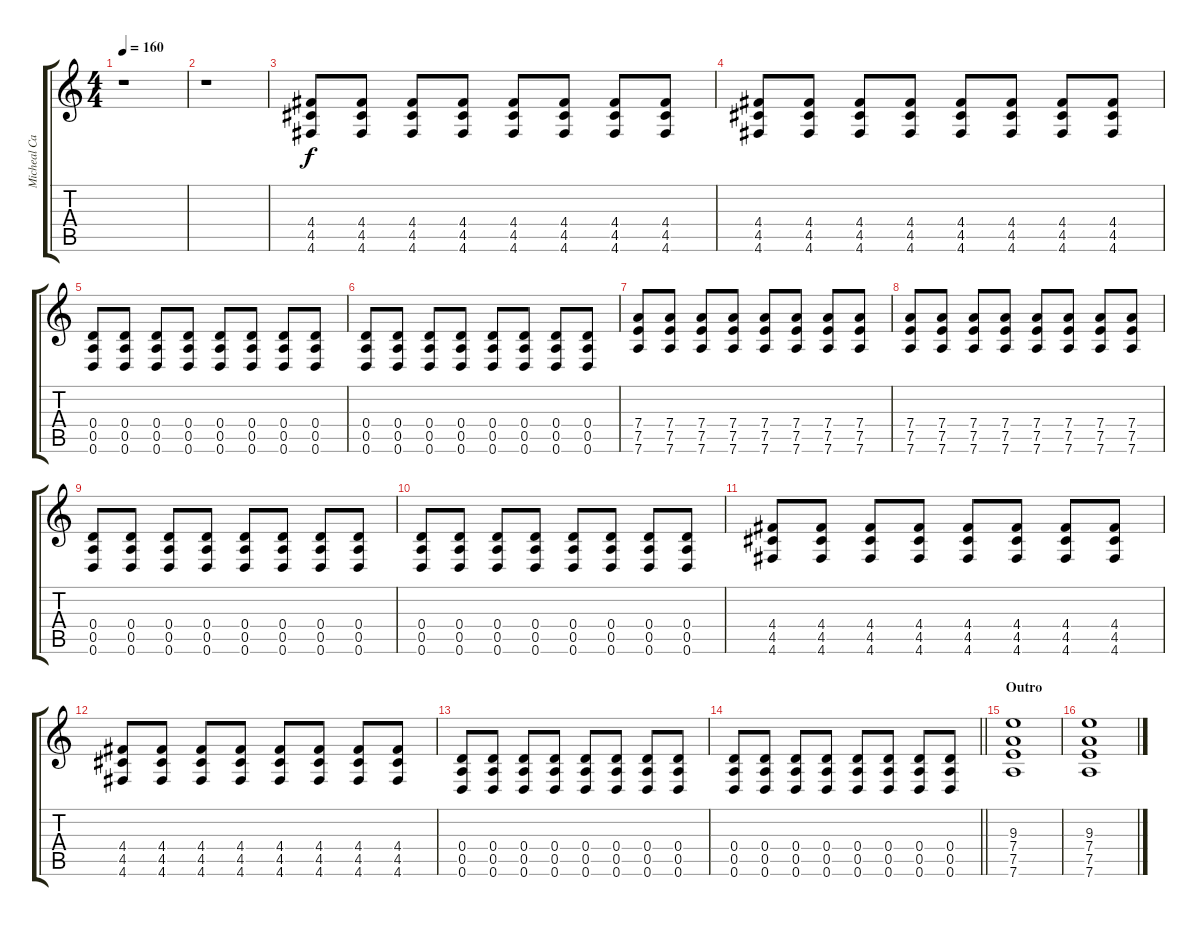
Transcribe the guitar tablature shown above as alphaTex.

\track ("Micheal Carden (Rythmn Guitar)" "Micheal Ca") {instrument overdrivenguitar}
\staff {score tabs}
\tuning (E4 B3 G3 D3 A2 D2) {hide}
\ts (4 4)
\tempo 160
\clef g2
\ks c
r.1{dy f} |
r.1 |
(4.4 4.5 4.6).8{volume 13} (4.4 4.5 4.6).8 (4.4 4.5 4.6).8 (4.4 4.5 4.6).8 (4.4 4.5 4.6).8 (4.4 4.5 4.6).8 (4.4 4.5 4.6).8 (4.4 4.5 4.6).8 |
(4.4 4.5 4.6).8 (4.4 4.5 4.6).8 (4.4 4.5 4.6).8 (4.4 4.5 4.6).8 (4.4 4.5 4.6).8 (4.4 4.5 4.6).8 (4.4 4.5 4.6).8 (4.4 4.5 4.6).8 |
(0.4 0.5 0.6).8 (0.4 0.5 0.6).8 (0.4 0.5 0.6).8 (0.4 0.5 0.6).8 (0.4 0.5 0.6).8 (0.4 0.5 0.6).8 (0.4 0.5 0.6).8 (0.4 0.5 0.6).8 |
(0.4 0.5 0.6).8 (0.4 0.5 0.6).8 (0.4 0.5 0.6).8 (0.4 0.5 0.6).8 (0.4 0.5 0.6).8 (0.4 0.5 0.6).8 (0.4 0.5 0.6).8 (0.4 0.5 0.6).8 |
(7.4 7.5 7.6).8 (7.4 7.5 7.6).8 (7.4 7.5 7.6).8 (7.4 7.5 7.6).8 (7.4 7.5 7.6).8 (7.4 7.5 7.6).8 (7.4 7.5 7.6).8 (7.4 7.5 7.6).8 |
(7.4 7.5 7.6).8 (7.4 7.5 7.6).8 (7.4 7.5 7.6).8 (7.4 7.5 7.6).8 (7.4 7.5 7.6).8 (7.4 7.5 7.6).8 (7.4 7.5 7.6).8 (7.4 7.5 7.6).8 |
(0.4 0.5 0.6).8 (0.4 0.5 0.6).8 (0.4 0.5 0.6).8 (0.4 0.5 0.6).8 (0.4 0.5 0.6).8 (0.4 0.5 0.6).8 (0.4 0.5 0.6).8 (0.4 0.5 0.6).8 |
(0.4 0.5 0.6).8 (0.4 0.5 0.6).8 (0.4 0.5 0.6).8 (0.4 0.5 0.6).8 (0.4 0.5 0.6).8 (0.4 0.5 0.6).8 (0.4 0.5 0.6).8 (0.4 0.5 0.6).8 |
(4.4 4.5 4.6).8 (4.4 4.5 4.6).8 (4.4 4.5 4.6).8 (4.4 4.5 4.6).8 (4.4 4.5 4.6).8 (4.4 4.5 4.6).8 (4.4 4.5 4.6).8 (4.4 4.5 4.6).8 |
(4.4 4.5 4.6).8 (4.4 4.5 4.6).8 (4.4 4.5 4.6).8 (4.4 4.5 4.6).8 (4.4 4.5 4.6).8 (4.4 4.5 4.6).8 (4.4 4.5 4.6).8 (4.4 4.5 4.6).8 |
(0.4 0.5 0.6).8 (0.4 0.5 0.6).8 (0.4 0.5 0.6).8 (0.4 0.5 0.6).8 (0.4 0.5 0.6).8 (0.4 0.5 0.6).8 (0.4 0.5 0.6).8 (0.4 0.5 0.6).8 |
\barLineRight lightlight
(0.4 0.5 0.6).8 (0.4 0.5 0.6).8 (0.4 0.5 0.6).8 (0.4 0.5 0.6).8 (0.4 0.5 0.6).8 (0.4 0.5 0.6).8 (0.4 0.5 0.6).8 (0.4 0.5 0.6).8 |
\section ("" "Outro")
(9.3 7.4 7.5 7.6).1 |
(9.3 7.4 7.5 7.6).1
